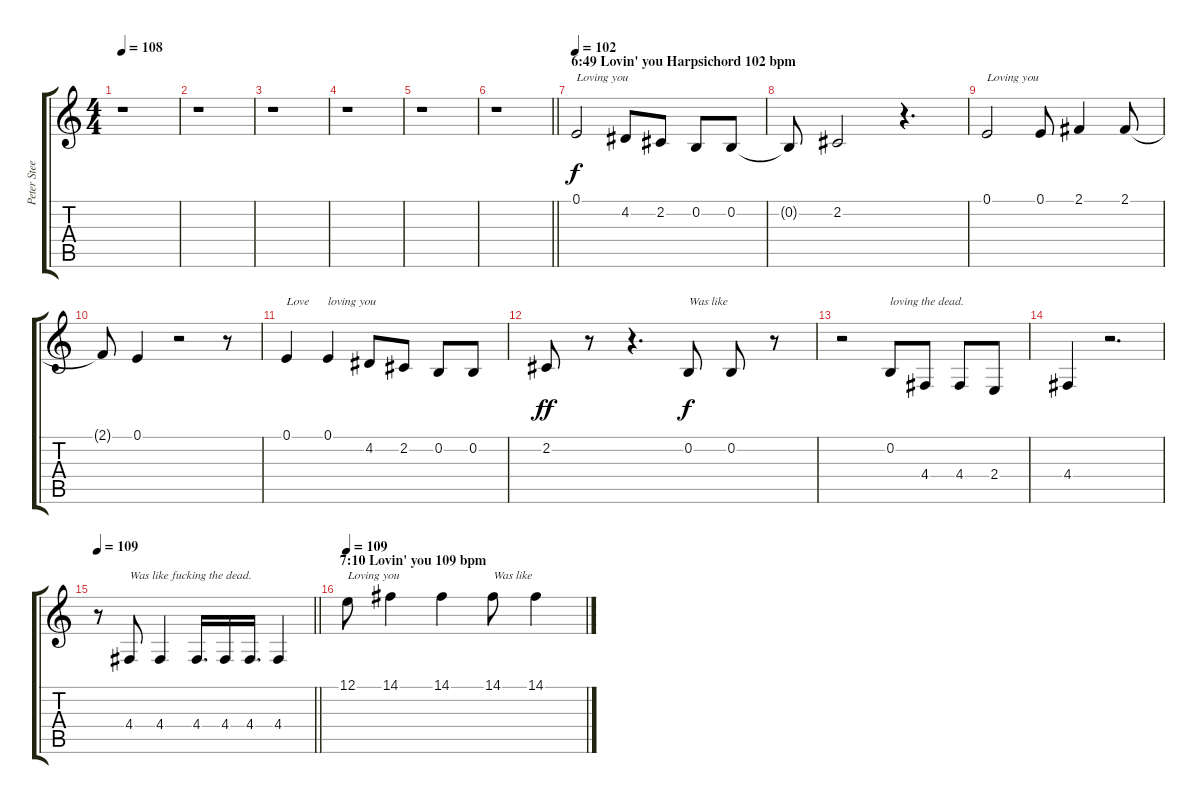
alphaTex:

\track ("Peter Steele R.I.P. (Vocals) + Tempi" "Peter Stee") {instrument synthvoice}
\staff {score tabs}
\tuning (E4 B3 G3 D3 A2 E2) {hide}
\ts (4 4)
\tempo 108
\clef g2
\ks c
r.1{dy f} |
r.1 |
r.1 |
r.1 |
r.1 |
\barLineRight lightlight
r.1 |
\section ("" "6:49 Lovin' you Harpsichord 102 bpm")
\tempo 102
0.1.2{txt "Loving you"} 4.2.8 2.2.8 0.2.8 0.2.8 |
0.2{t}.8 2.2.2 r.4{d} |
0.1.2{txt "Loving you"} 0.1.8 2.1.4 2.1.8 |
2.1{t}.8 0.1.4 r.2 r.8 |
0.1.4{txt "Love"} 0.1.4{txt "loving you"} 4.2.8 2.2.8 0.2.8 0.2.8 |
2.2.8{dy ff} r.8 r.4{d} 0.2.8{txt "Was like" dy f} 0.2.8 r.8 |
r.2 0.2.8{txt "loving the dead."} 4.4.8 4.4.8 2.4.8 |
4.4.4 r.2{d} |
\tempo 109
\barLineRight lightlight
r.8 4.4.8{txt "Was like fucking the dead."} 4.4.4 4.4.16{d} 4.4.16 4.4.16{d} 4.4.4 |
\section ("" "7:10 Lovin' you 109 bpm")
\tempo 109
12.1.8{txt "Loving you"} 14.1.4 14.1.4 14.1.8{txt "Was like"} 14.1.4
